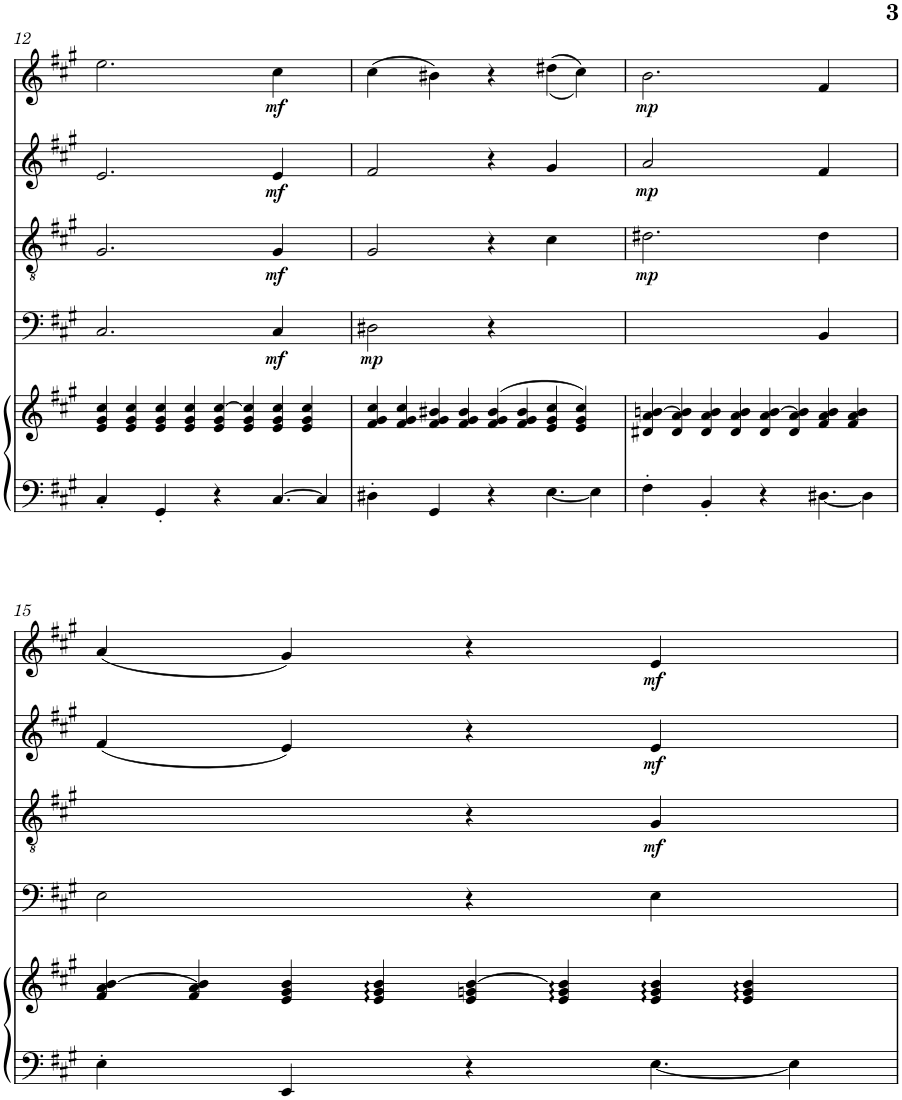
**kern	**kern	**kern	**dynam	**kern	**dynam	**kern	**dynam	**kern	**dynam
*part5	*part5	*part4	*part4	*part3	*part3	*part2	*part2	*part1	*part1
*staff6	*staff5	*staff4	*staff4	*staff3	*staff3	*staff2	*staff2	*staff1	*staff1
*I"Piano	*	*I"Voice	*	*I"Voice	*	*I"Voice	*	*I"Voice	*
*I'Pno	*	*I'V	*	*I'V	*	*I'V	*	*I'V	*
!!LO:PB:g=z
*clefF4	*clefG2	*clefF4	*	*clefGv2	*	*clefG2	*	*clefG2	*
*k[f#c#g#]	*k[f#c#g#]	*k[f#c#g#]	*	*k[f#c#g#]	*	*k[f#c#g#]	*	*k[f#c#g#]	*
*M4/4	*M4/4	*M4/4	*	*M4/4	*	*M4/4	*	*M4/4	*
=12	=12	=12	=12	=12	=12	=12	=12	=12	=12
4C#'/	4e/ 4g#/ 4cc#/	2.C#/	.	2.G#/	.	2.e/	.	2.ee\	.
4ryy	4e/ 4g#/ 4cc#/	.	.	.	.	.	.	.	.
4GG#'/	4e/ 4g#/ 4cc#/	.	.	.	.	.	.	.	.
4ryy	4e/ 4g#/ 4cc#/	4ryy	.	4ryy	.	4ryy	.	4ryy	.
4r	4e/ 4g#/ [4cc#/	2ryy	.	2ryy	.	2ryy	.	2ryy	.
4ryy	4e/ 4g#/ 4cc#/]	.	.	.	.	.	.	.	.
!	!	!	!LO:DY:b	!	!LO:DY:b	!	!LO:DY:b	!	!LO:DY:b
[>4.C#/	4e/ 4g#/ 4cc#/	4C#/	mf	4G#/	mf	4e/	mf	4cc#\	mf
.	4e/ 4g#/ 4cc#/	4.ryy	.	4.ryy	.	4.ryy	.	4.ryy	.
4C#/]	.	.	.	.	.	.	.	.	.
.	8ryy	.	.	.	.	.	.	.	.
=13	=13	=13	=13	=13	=13	=13	=13	=13	=13
!	!	!	!LO:DY:b	!	!	!	!	!	!
4D#X'\	4f#/ 4g#/ 4cc#/	2D#X\	mp	2G#/	.	2f#/	.	(>4cc#\	.
4ryy	4f#/ 4g#/ 4cc#/	.	.	.	.	.	.	2ryy	.
4GG#/	4f#/ 4g#/ 4b#X/	2ryy	.	2ryy	.	2ryy	.	.	.
4ryy	4f#/ 4g#/ 4b#/	.	.	.	.	.	.	4ryy	.
4r	(>4f#/ 4g#/ 4b#/	2ryy	.	2ryy	.	2ryy	.	4b#X\)	.
4ryy	4f#/ 4g#/ 4b#/	.	.	.	.	.	.	4ryy	.
[<4.E\	4e/ 4g#/ 4cc#/	4r	.	4r	.	4r	.	4r	.
.	4e/ 4g#/ 4cc#/)	2..ryy	.	4ryy	.	4ryy	.	4ryy	.
4E\]	.	.	.	.	.	.	.	.	.
.	8ryy	.	.	4c#\	.	4g#/	.	(>(<4dd#X\	.
2ryy	2ryy	.	.	.	.	.	.	.	.
.	.	.	.	4.ryy	.	4.ryy	.	4cc#\))	.
.	.	.	.	.	.	.	.	8ryy	.
=14	=14	=14	=14	=14	=14	=14	=14	=14	=14
!	!	!	!	!	!LO:DY:b	!	!LO:DY:b	!	!LO:DY:b
4F#'\	4d#X/ 4a/ [4bn/	1ryy	.	2.d#X\	mp	2a/	mp	2.b\	mp
4ryy	4d#/ 4a/ 4b/]	.	.	.	.	.	.	.	.
4BB'/	4d#/ 4a/ 4b/	.	.	.	.	2ryy	.	.	.
4ryy	4d#/ 4a/ 4b/	.	.	4ryy	.	.	.	4ryy	.
4r	4d#/ 4a/ [4b/	2ryy	.	2ryy	.	2ryy	.	2ryy	.
4ryy	4d#/ 4a/ 4b/]	.	.	.	.	.	.	.	.
[<4.D#X\	4f#/ 4a/ 4b/	4BB/	.	4d#\	.	4f#/	.	4f#/	.
.	4f#/ 4a/ 4b/	4.ryy	.	4.ryy	.	4.ryy	.	4.ryy	.
4D#\]	.	.	.	.	.	.	.	.	.
.	8ryy	.	.	.	.	.	.	.	.
!!LO:LB:g=z
=15	=15	=15	=15	=15	=15	=15	=15	=15	=15
4E'\	4f#/ 4a/ [4b/	2E\	.	1ryy	.	(<4f#/	.	(<4a/	.
4ryy	4f#/ 4a/ 4b/]	.	.	.	.	2ryy	.	2ryy	.
4EE/	4e/ 4g#/ 4b/	2ryy	.	.	.	.	.	.	.
4ryy	4e/ 4g#/ 4b/	.	.	.	.	4ryy	.	4ryy	.
4r	4e/ 4gn/ [4b/	2ryy	.	2ryy	.	4e/)	.	4g#/)	.
4ryy	4e/ 4g/ 4b/]	.	.	.	.	4ryy	.	4ryy	.
!	!	!	!	!	!LO:DY:b	!	!LO:DY:b	!	!LO:DY:b
[<4.E\	4e/ 4g/ 4b/	4r	.	4r	mf	4r	mf	4r	mf
.	4e/ 4g/ 4b/	4ryy	.	4ryy	.	4ryy	.	4ryy	.
4E\]	.	.	.	.	.	.	.	.	.
.	8ryy	4E\	.	4G#/	.	4e/	.	4e/	.
2ryy	2ryy	.	.	.	.	.	.	.	.
.	.	4.ryy	.	4.ryy	.	4.ryy	.	4.ryy	.
=	=	=	=	=	=	=	=	=	=
*-	*-	*-	*-	*-	*-	*-	*-	*-	*-
